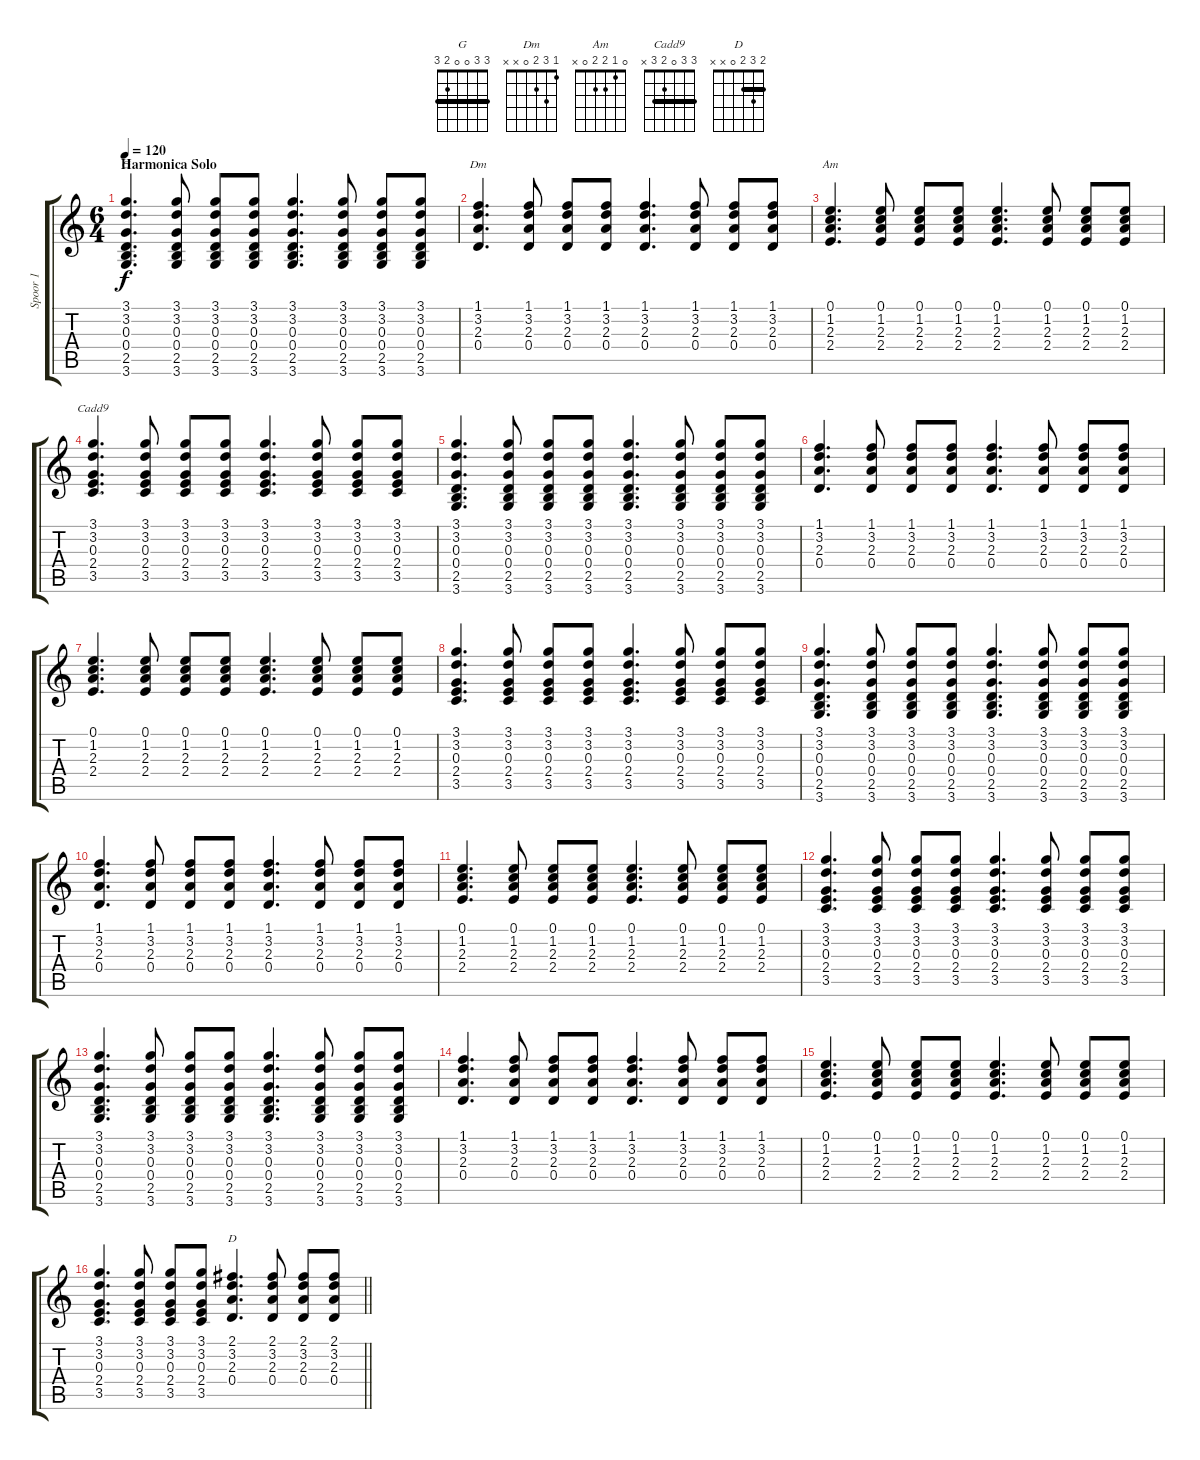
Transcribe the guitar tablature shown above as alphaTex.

\track ("Spoor 1" "Spoor 1") {instrument acousticguitarsteel}
\staff {score tabs}
\tuning (E4 B3 G3 D3 A2 E2) {hide}
\chord ("G" 3 3 0 0 2 3) {barre 3}
\chord ("Dm" 1 3 2 0 x x)
\chord ("Am" 0 1 2 2 0 x)
\chord ("Cadd9" 3 3 0 2 3 x) {barre 3}
\chord ("D" 2 3 2 0 x x) {barre 2}
\ts (6 4)
\section ("" "Harmonica Solo")
\tempo 120
\clef g2
\ks c
(3.1 3.2 0.3 0.4 2.5 3.6).4{d ch "G" dy f} (3.1 3.2 0.3 0.4 2.5 3.6).8 (3.1 3.2 0.3 0.4 2.5 3.6).8 (3.1 3.2 0.3 0.4 2.5 3.6).8 (3.1 3.2 0.3 0.4 2.5 3.6).4{d} (3.1 3.2 0.3 0.4 2.5 3.6).8 (3.1 3.2 0.3 0.4 2.5 3.6).8 (3.1 3.2 0.3 0.4 2.5 3.6).8 |
(1.1 3.2 2.3 0.4).4{d ch "Dm"} (1.1 3.2 2.3 0.4).8 (1.1 3.2 2.3 0.4).8 (1.1 3.2 2.3 0.4).8 (1.1 3.2 2.3 0.4).4{d} (1.1 3.2 2.3 0.4).8 (1.1 3.2 2.3 0.4).8 (1.1 3.2 2.3 0.4).8 |
(0.1 1.2 2.3 2.4).4{d ch "Am"} (0.1 1.2 2.3 2.4).8 (0.1 1.2 2.3 2.4).8 (0.1 1.2 2.3 2.4).8 (0.1 1.2 2.3 2.4).4{d} (0.1 1.2 2.3 2.4).8 (0.1 1.2 2.3 2.4).8 (0.1 1.2 2.3 2.4).8 |
(3.1 3.2 0.3 2.4 3.5).4{d ch "Cadd9"} (3.1 3.2 0.3 2.4 3.5).8 (3.1 3.2 0.3 2.4 3.5).8 (3.1 3.2 0.3 2.4 3.5).8 (3.1 3.2 0.3 2.4 3.5).4{d} (3.1 3.2 0.3 2.4 3.5).8 (3.1 3.2 0.3 2.4 3.5).8 (3.1 3.2 0.3 2.4 3.5).8 |
(3.1 3.2 0.3 0.4 2.5 3.6).4{d} (3.1 3.2 0.3 0.4 2.5 3.6).8 (3.1 3.2 0.3 0.4 2.5 3.6).8 (3.1 3.2 0.3 0.4 2.5 3.6).8 (3.1 3.2 0.3 0.4 2.5 3.6).4{d} (3.1 3.2 0.3 0.4 2.5 3.6).8 (3.1 3.2 0.3 0.4 2.5 3.6).8 (3.1 3.2 0.3 0.4 2.5 3.6).8 |
(1.1 3.2 2.3 0.4).4{d} (1.1 3.2 2.3 0.4).8 (1.1 3.2 2.3 0.4).8 (1.1 3.2 2.3 0.4).8 (1.1 3.2 2.3 0.4).4{d} (1.1 3.2 2.3 0.4).8 (1.1 3.2 2.3 0.4).8 (1.1 3.2 2.3 0.4).8 |
(0.1 1.2 2.3 2.4).4{d} (0.1 1.2 2.3 2.4).8 (0.1 1.2 2.3 2.4).8 (0.1 1.2 2.3 2.4).8 (0.1 1.2 2.3 2.4).4{d} (0.1 1.2 2.3 2.4).8 (0.1 1.2 2.3 2.4).8 (0.1 1.2 2.3 2.4).8 |
(3.1 3.2 0.3 2.4 3.5).4{d} (3.1 3.2 0.3 2.4 3.5).8 (3.1 3.2 0.3 2.4 3.5).8 (3.1 3.2 0.3 2.4 3.5).8 (3.1 3.2 0.3 2.4 3.5).4{d} (3.1 3.2 0.3 2.4 3.5).8 (3.1 3.2 0.3 2.4 3.5).8 (3.1 3.2 0.3 2.4 3.5).8 |
(3.1 3.2 0.3 0.4 2.5 3.6).4{d} (3.1 3.2 0.3 0.4 2.5 3.6).8 (3.1 3.2 0.3 0.4 2.5 3.6).8 (3.1 3.2 0.3 0.4 2.5 3.6).8 (3.1 3.2 0.3 0.4 2.5 3.6).4{d} (3.1 3.2 0.3 0.4 2.5 3.6).8 (3.1 3.2 0.3 0.4 2.5 3.6).8 (3.1 3.2 0.3 0.4 2.5 3.6).8 |
(1.1 3.2 2.3 0.4).4{d} (1.1 3.2 2.3 0.4).8 (1.1 3.2 2.3 0.4).8 (1.1 3.2 2.3 0.4).8 (1.1 3.2 2.3 0.4).4{d} (1.1 3.2 2.3 0.4).8 (1.1 3.2 2.3 0.4).8 (1.1 3.2 2.3 0.4).8 |
(0.1 1.2 2.3 2.4).4{d} (0.1 1.2 2.3 2.4).8 (0.1 1.2 2.3 2.4).8 (0.1 1.2 2.3 2.4).8 (0.1 1.2 2.3 2.4).4{d} (0.1 1.2 2.3 2.4).8 (0.1 1.2 2.3 2.4).8 (0.1 1.2 2.3 2.4).8 |
(3.1 3.2 0.3 2.4 3.5).4{d} (3.1 3.2 0.3 2.4 3.5).8 (3.1 3.2 0.3 2.4 3.5).8 (3.1 3.2 0.3 2.4 3.5).8 (3.1 3.2 0.3 2.4 3.5).4{d} (3.1 3.2 0.3 2.4 3.5).8 (3.1 3.2 0.3 2.4 3.5).8 (3.1 3.2 0.3 2.4 3.5).8 |
(3.1 3.2 0.3 0.4 2.5 3.6).4{d} (3.1 3.2 0.3 0.4 2.5 3.6).8 (3.1 3.2 0.3 0.4 2.5 3.6).8 (3.1 3.2 0.3 0.4 2.5 3.6).8 (3.1 3.2 0.3 0.4 2.5 3.6).4{d} (3.1 3.2 0.3 0.4 2.5 3.6).8 (3.1 3.2 0.3 0.4 2.5 3.6).8 (3.1 3.2 0.3 0.4 2.5 3.6).8 |
(1.1 3.2 2.3 0.4).4{d} (1.1 3.2 2.3 0.4).8 (1.1 3.2 2.3 0.4).8 (1.1 3.2 2.3 0.4).8 (1.1 3.2 2.3 0.4).4{d} (1.1 3.2 2.3 0.4).8 (1.1 3.2 2.3 0.4).8 (1.1 3.2 2.3 0.4).8 |
(0.1 1.2 2.3 2.4).4{d} (0.1 1.2 2.3 2.4).8 (0.1 1.2 2.3 2.4).8 (0.1 1.2 2.3 2.4).8 (0.1 1.2 2.3 2.4).4{d} (0.1 1.2 2.3 2.4).8 (0.1 1.2 2.3 2.4).8 (0.1 1.2 2.3 2.4).8 |
\barLineRight lightlight
(3.1 3.2 0.3 2.4 3.5).4{d} (3.1 3.2 0.3 2.4 3.5).8 (3.1 3.2 0.3 2.4 3.5).8 (3.1 3.2 0.3 2.4 3.5).8 (2.1 3.2 2.3 0.4).4{d ch "D"} (2.1 3.2 2.3 0.4).8 (2.1 3.2 2.3 0.4).8 (2.1 3.2 2.3 0.4).8
